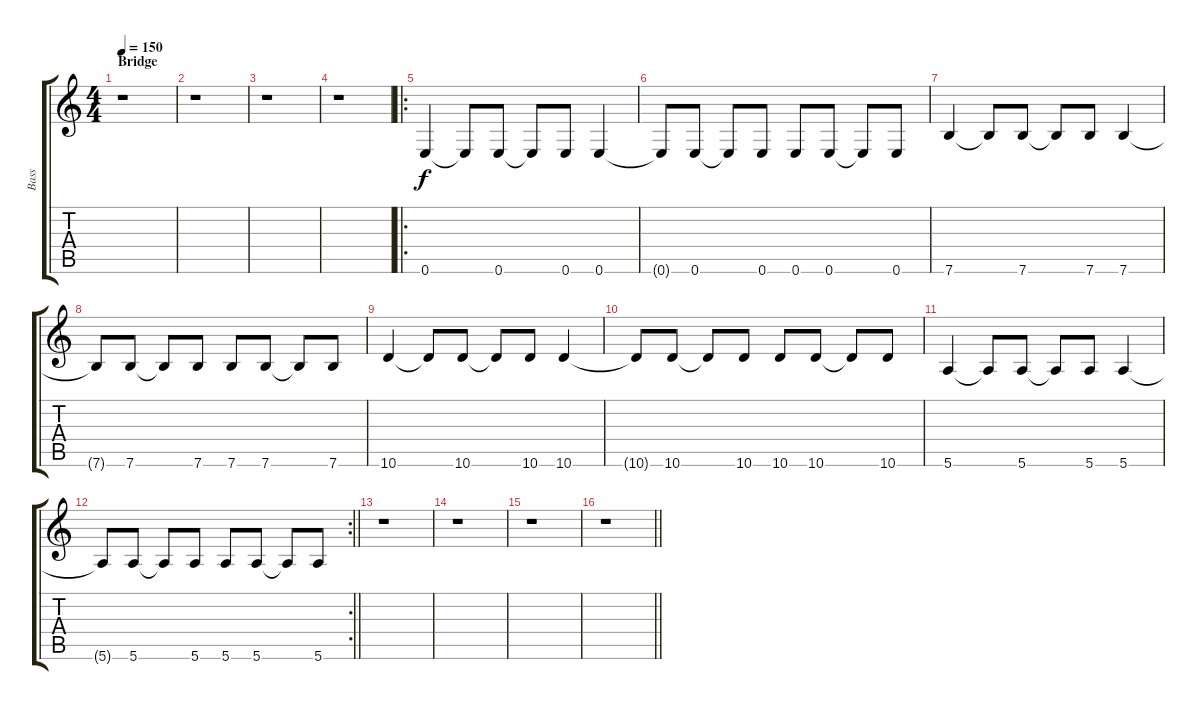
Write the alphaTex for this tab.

\track ("Bass" "Bass") {instrument electricbassfinger}
\staff {score tabs}
\tuning (E4 B3 G3 D3 A2 E2) {hide}
\ts (4 4)
\section ("" "Bridge")
\tempo 150
\clef g2
\ks c
r.1{dy f} |
r.1 |
r.1 |
r.1 |
\ro
0.6.4 0.6{t}.8 0.6.8 0.6{t}.8 0.6.8 0.6.4 |
0.6{t}.8 0.6.8 0.6{t}.8 0.6.8 0.6.8 0.6.8 0.6{t}.8 0.6.8 |
7.6.4 7.6{t}.8 7.6.8 7.6{t}.8 7.6.8 7.6.4 |
7.6{t}.8 7.6.8 7.6{t}.8 7.6.8 7.6.8 7.6.8 7.6{t}.8 7.6.8 |
10.6.4 10.6{t}.8 10.6.8 10.6{t}.8 10.6.8 10.6.4 |
10.6{t}.8 10.6.8 10.6{t}.8 10.6.8 10.6.8 10.6.8 10.6{t}.8 10.6.8 |
5.6.4 5.6{t}.8 5.6.8 5.6{t}.8 5.6.8 5.6.4 |
\rc 2
\barLineRight lightlight
5.6{t}.8 5.6.8 5.6{t}.8 5.6.8 5.6.8 5.6.8 5.6{t}.8 5.6.8 |
r.1 |
r.1 |
r.1 |
\barLineRight lightlight
r.1
